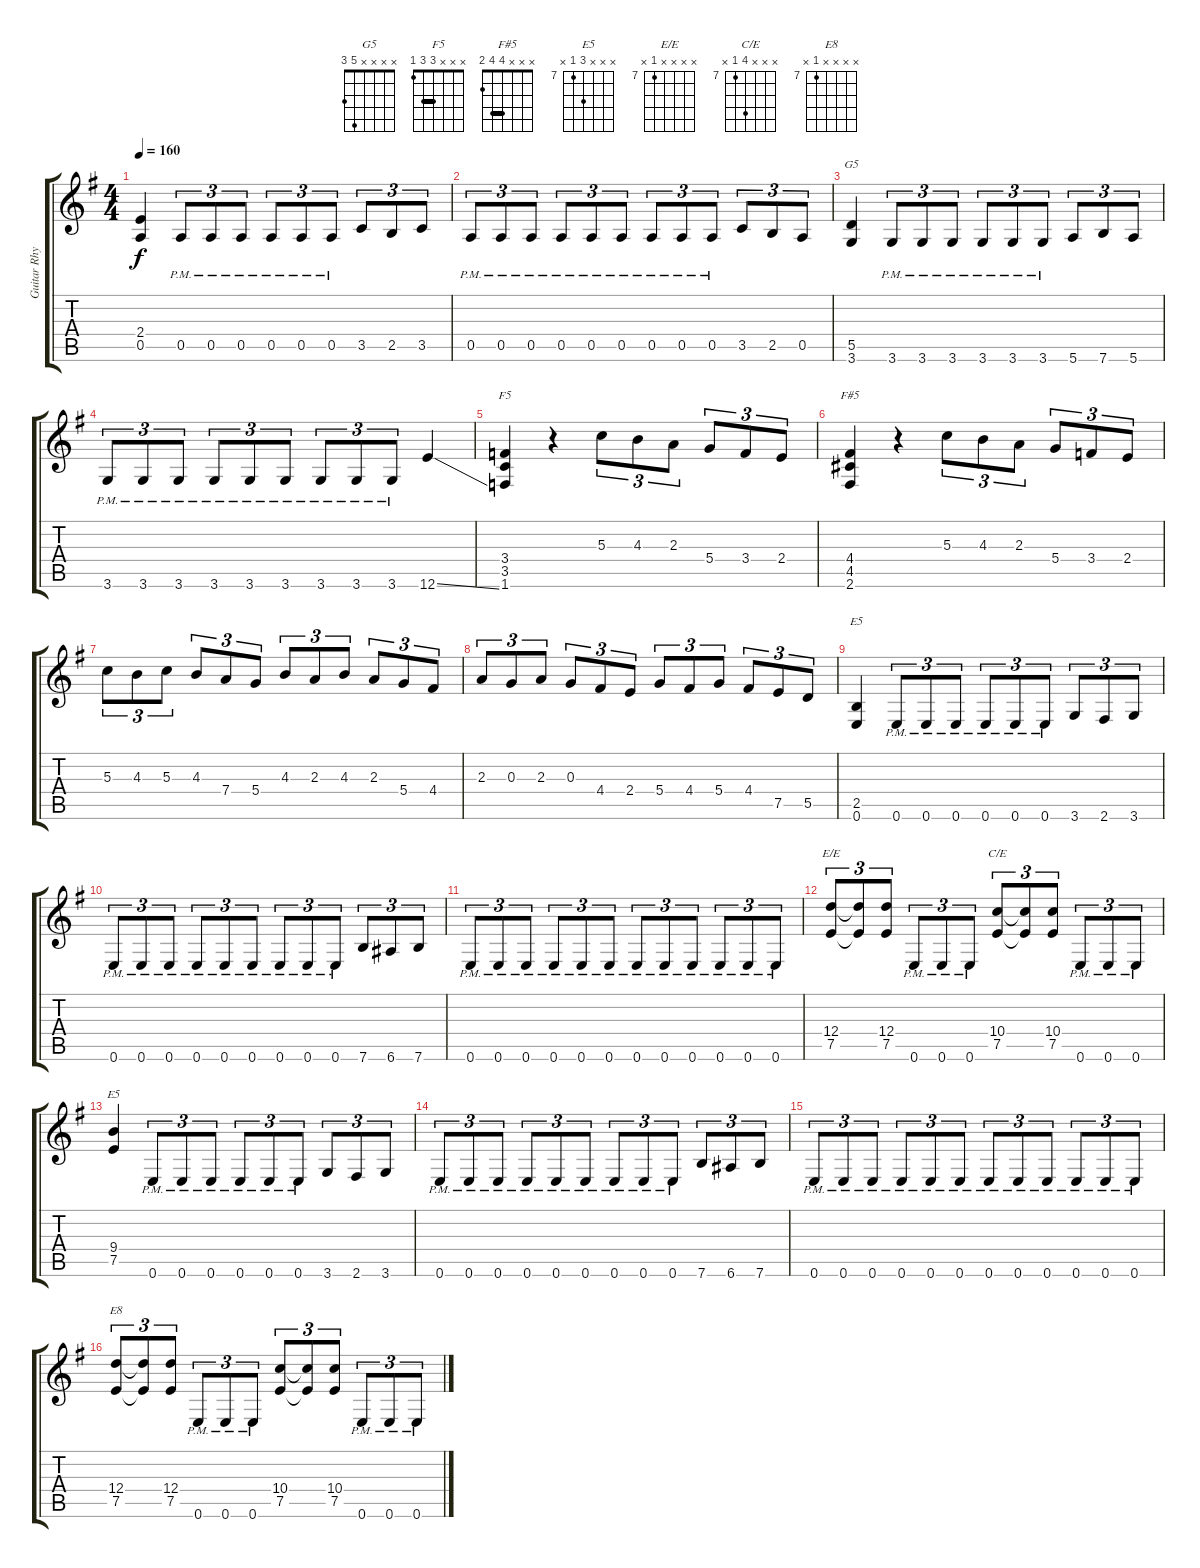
\track ("Guitar Rhythm" "Guitar Rhy") {instrument overdrivenguitar}
\staff {score tabs}
\tuning (E4 B3 G3 D3 A2 E2) {hide}
\chord ("G5" x x x x 5 3)
\chord ("F5" x x x 3 3 1) {barre 3}
\chord ("F#5" x x x 4 4 2) {barre 4}
\chord ("E5" x x x x 2 0)
\chord ("E/E" x x x x 7 x) {firstfret 7}
\chord ("C/E" x x x 10 7 x) {firstfret 7}
\chord ("E5" x x x 9 7 x) {firstfret 7}
\chord ("E8" x x x x 7 x) {firstfret 7}
\ts (4 4)
\tempo 160
\clef g2
\ks g
(2.4 0.5).4{dy f} 0.5{pm}.8{tu (3 2)} 0.5{pm}.8{tu (3 2)} 0.5{pm}.8{tu (3 2)} 0.5{pm}.8{tu (3 2)} 0.5{pm}.8{tu (3 2)} 0.5{pm}.8{tu (3 2)} 3.5.8{tu (3 2)} 2.5.8{tu (3 2)} 3.5.8{tu (3 2)} |
0.5{pm}.8{tu (3 2)} 0.5{pm}.8{tu (3 2)} 0.5{pm}.8{tu (3 2)} 0.5{pm}.8{tu (3 2)} 0.5{pm}.8{tu (3 2)} 0.5{pm}.8{tu (3 2)} 0.5{pm}.8{tu (3 2)} 0.5{pm}.8{tu (3 2)} 0.5{pm}.8{tu (3 2)} 3.5.8{tu (3 2)} 2.5.8{tu (3 2)} 0.5.8{tu (3 2)} |
(5.5 3.6).4{ch "G5"} 3.6{pm}.8{tu (3 2)} 3.6{pm}.8{tu (3 2)} 3.6{pm}.8{tu (3 2)} 3.6{pm}.8{tu (3 2)} 3.6{pm}.8{tu (3 2)} 3.6{pm}.8{tu (3 2)} 5.6.8{tu (3 2)} 7.6.8{tu (3 2)} 5.6.8{tu (3 2)} |
3.6{pm}.8{tu (3 2)} 3.6{pm}.8{tu (3 2)} 3.6{pm}.8{tu (3 2)} 3.6{pm}.8{tu (3 2)} 3.6{pm}.8{tu (3 2)} 3.6{pm}.8{tu (3 2)} 3.6{pm}.8{tu (3 2)} 3.6{pm}.8{tu (3 2)} 3.6{pm}.8{tu (3 2)} 12.6{ss}.4 |
(3.4 3.5 1.6).4{ch "F5"} r.4 5.3.8{tu (3 2)} 4.3.8{tu (3 2)} 2.3.8{tu (3 2)} 5.4.8{tu (3 2)} 3.4.8{tu (3 2)} 2.4.8{tu (3 2)} |
(4.4 4.5 2.6).4{ch "F#5"} r.4 5.3.8{tu (3 2)} 4.3.8{tu (3 2)} 2.3.8{tu (3 2)} 5.4.8{tu (3 2)} 3.4.8{tu (3 2)} 2.4.8{tu (3 2)} |
5.3.8{tu (3 2)} 4.3.8{tu (3 2)} 5.3.8{tu (3 2)} 4.3.8{tu (3 2)} 7.4.8{tu (3 2)} 5.4.8{tu (3 2)} 4.3.8{tu (3 2)} 2.3.8{tu (3 2)} 4.3.8{tu (3 2)} 2.3.8{tu (3 2)} 5.4.8{tu (3 2)} 4.4.8{tu (3 2)} |
2.3.8{tu (3 2)} 0.3.8{tu (3 2)} 2.3.8{tu (3 2)} 0.3.8{tu (3 2)} 4.4.8{tu (3 2)} 2.4.8{tu (3 2)} 5.4.8{tu (3 2)} 4.4.8{tu (3 2)} 5.4.8{tu (3 2)} 4.4.8{tu (3 2)} 7.5.8{tu (3 2)} 5.5.8{tu (3 2)} |
(2.5 0.6).4{ch "E5"} 0.6{pm}.8{tu (3 2)} 0.6{pm}.8{tu (3 2)} 0.6{pm}.8{tu (3 2)} 0.6{pm}.8{tu (3 2)} 0.6{pm}.8{tu (3 2)} 0.6{pm}.8{tu (3 2)} 3.6.8{tu (3 2)} 2.6.8{tu (3 2)} 3.6.8{tu (3 2)} |
0.6{pm}.8{tu (3 2)} 0.6{pm}.8{tu (3 2)} 0.6{pm}.8{tu (3 2)} 0.6{pm}.8{tu (3 2)} 0.6{pm}.8{tu (3 2)} 0.6{pm}.8{tu (3 2)} 0.6{pm}.8{tu (3 2)} 0.6{pm}.8{tu (3 2)} 0.6{pm}.8{tu (3 2)} 7.6.8{tu (3 2)} 6.6.8{tu (3 2)} 7.6.8{tu (3 2)} |
0.6{pm}.8{tu (3 2)} 0.6{pm}.8{tu (3 2)} 0.6{pm}.8{tu (3 2)} 0.6{pm}.8{tu (3 2)} 0.6{pm}.8{tu (3 2)} 0.6{pm}.8{tu (3 2)} 0.6{pm}.8{tu (3 2)} 0.6{pm}.8{tu (3 2)} 0.6{pm}.8{tu (3 2)} 0.6{pm}.8{tu (3 2)} 0.6{pm}.8{tu (3 2)} 0.6{pm}.8{tu (3 2)} |
(12.4 7.5).8{tu (3 2) ch "E/E"} (12.4{t} 7.5{t}).8{tu (3 2)} (12.4 7.5).8{tu (3 2)} 0.6{pm}.8{tu (3 2)} 0.6{pm}.8{tu (3 2)} 0.6{pm}.8{tu (3 2)} (10.4 7.5).8{tu (3 2) ch "C/E"} (10.4{t} 7.5{t}).8{tu (3 2)} (10.4 7.5).8{tu (3 2)} 0.6{pm}.8{tu (3 2)} 0.6{pm}.8{tu (3 2)} 0.6{pm}.8{tu (3 2)} |
(9.4 7.5).4{ch "E5"} 0.6{pm}.8{tu (3 2)} 0.6{pm}.8{tu (3 2)} 0.6{pm}.8{tu (3 2)} 0.6{pm}.8{tu (3 2)} 0.6{pm}.8{tu (3 2)} 0.6{pm}.8{tu (3 2)} 3.6.8{tu (3 2)} 2.6.8{tu (3 2)} 3.6.8{tu (3 2)} |
0.6{pm}.8{tu (3 2)} 0.6{pm}.8{tu (3 2)} 0.6{pm}.8{tu (3 2)} 0.6{pm}.8{tu (3 2)} 0.6{pm}.8{tu (3 2)} 0.6{pm}.8{tu (3 2)} 0.6{pm}.8{tu (3 2)} 0.6{pm}.8{tu (3 2)} 0.6{pm}.8{tu (3 2)} 7.6.8{tu (3 2)} 6.6.8{tu (3 2)} 7.6.8{tu (3 2)} |
0.6{pm}.8{tu (3 2)} 0.6{pm}.8{tu (3 2)} 0.6{pm}.8{tu (3 2)} 0.6{pm}.8{tu (3 2)} 0.6{pm}.8{tu (3 2)} 0.6{pm}.8{tu (3 2)} 0.6{pm}.8{tu (3 2)} 0.6{pm}.8{tu (3 2)} 0.6{pm}.8{tu (3 2)} 0.6{pm}.8{tu (3 2)} 0.6{pm}.8{tu (3 2)} 0.6{pm}.8{tu (3 2)} |
(12.4 7.5).8{tu (3 2) ch "E8"} (12.4{t} 7.5{t}).8{tu (3 2)} (12.4 7.5).8{tu (3 2)} 0.6{pm}.8{tu (3 2)} 0.6{pm}.8{tu (3 2)} 0.6{pm}.8{tu (3 2)} (10.4 7.5).8{tu (3 2)} (10.4{t} 7.5{t}).8{tu (3 2)} (10.4 7.5).8{tu (3 2)} 0.6{pm}.8{tu (3 2)} 0.6{pm}.8{tu (3 2)} 0.6{pm}.8{tu (3 2)}
